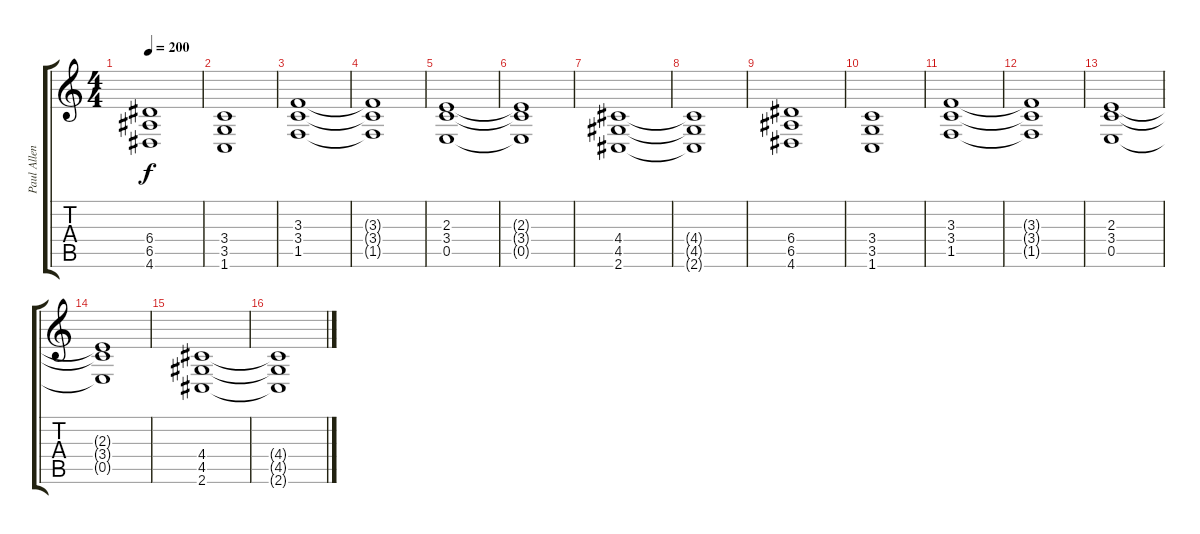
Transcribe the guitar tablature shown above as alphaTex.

\track ("Paul Allender" "Paul Allen") {instrument distortionguitar}
\staff {score tabs}
\tuning (B3 Gb3 D3 A2 E2 B1) {hide}
\ts (4 4)
\tempo 200
\clef g2
\ks c
(6.4 6.5 4.6).1{dy f} |
(3.4 3.5 1.6).1 |
(3.3 3.4 1.5).1 |
(3.3{t} 3.4{t} 1.5{t}).1 |
(2.3 3.4 0.5).1 |
(2.3{t} 3.4{t} 0.5{t}).1 |
(4.4 4.5 2.6).1 |
(4.4{t} 4.5{t} 2.6{t}).1 |
(6.4 6.5 4.6).1 |
(3.4 3.5 1.6).1 |
(3.3 3.4 1.5).1 |
(3.3{t} 3.4{t} 1.5{t}).1 |
(2.3 3.4 0.5).1 |
(2.3{t} 3.4{t} 0.5{t}).1 |
(4.4 4.5 2.6).1 |
(4.4{t} 4.5{t} 2.6{t}).1
